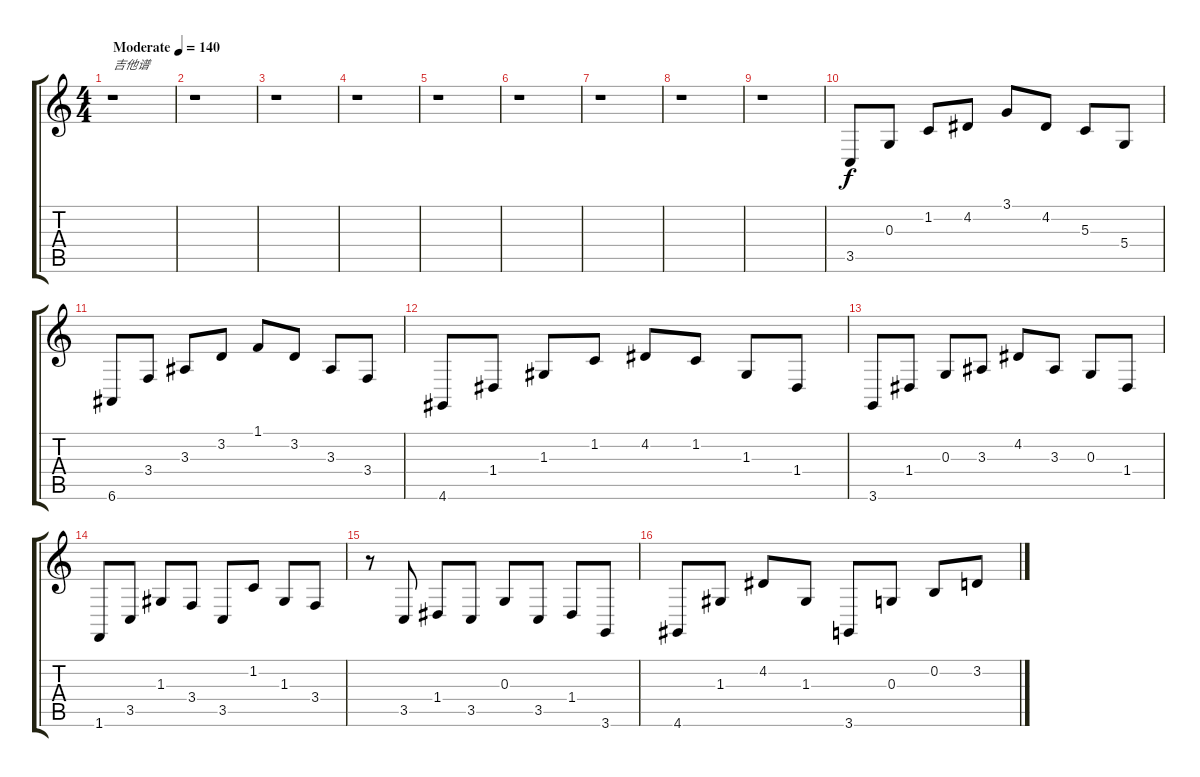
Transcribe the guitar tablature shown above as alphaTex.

\track "" {instrument synthbrass1}
\staff {score tabs}
\tuning (E4 B3 G3 D3 A2 E2) {hide}
\ts (4 4)
\tempo (140 "Moderate")
\clef g2
\ks c
r.1{txt "吉他谱" dy f instrument synthbrass1} |
r.1 |
r.1 |
r.1 |
r.1 |
r.1 |
r.1 |
r.1 |
r.1 |
3.5.8 0.3.8 1.2.8 4.2.8 3.1.8 4.2.8 5.3.8 5.4.8 |
6.6.8 3.4.8 3.3.8 3.2.8 1.1.8 3.2.8 3.3.8 3.4.8 |
4.6.8 1.4.8 1.3.8 1.2.8 4.2.8 1.2.8 1.3.8 1.4.8 |
3.6.8 1.4.8 0.3.8 3.3.8 4.2.8 3.3.8 0.3.8 1.4.8 |
1.6.8 3.5.8 1.3.8 3.4.8 3.5.8 1.2.8 1.3.8 3.4.8 |
r.8 3.5.8 1.4.8 3.5.8 0.3.8 3.5.8 1.4.8 3.6.8 |
4.6.8 1.3.8 4.2.8 1.3.8 3.6.8 0.3.8 0.2.8 3.2.8
